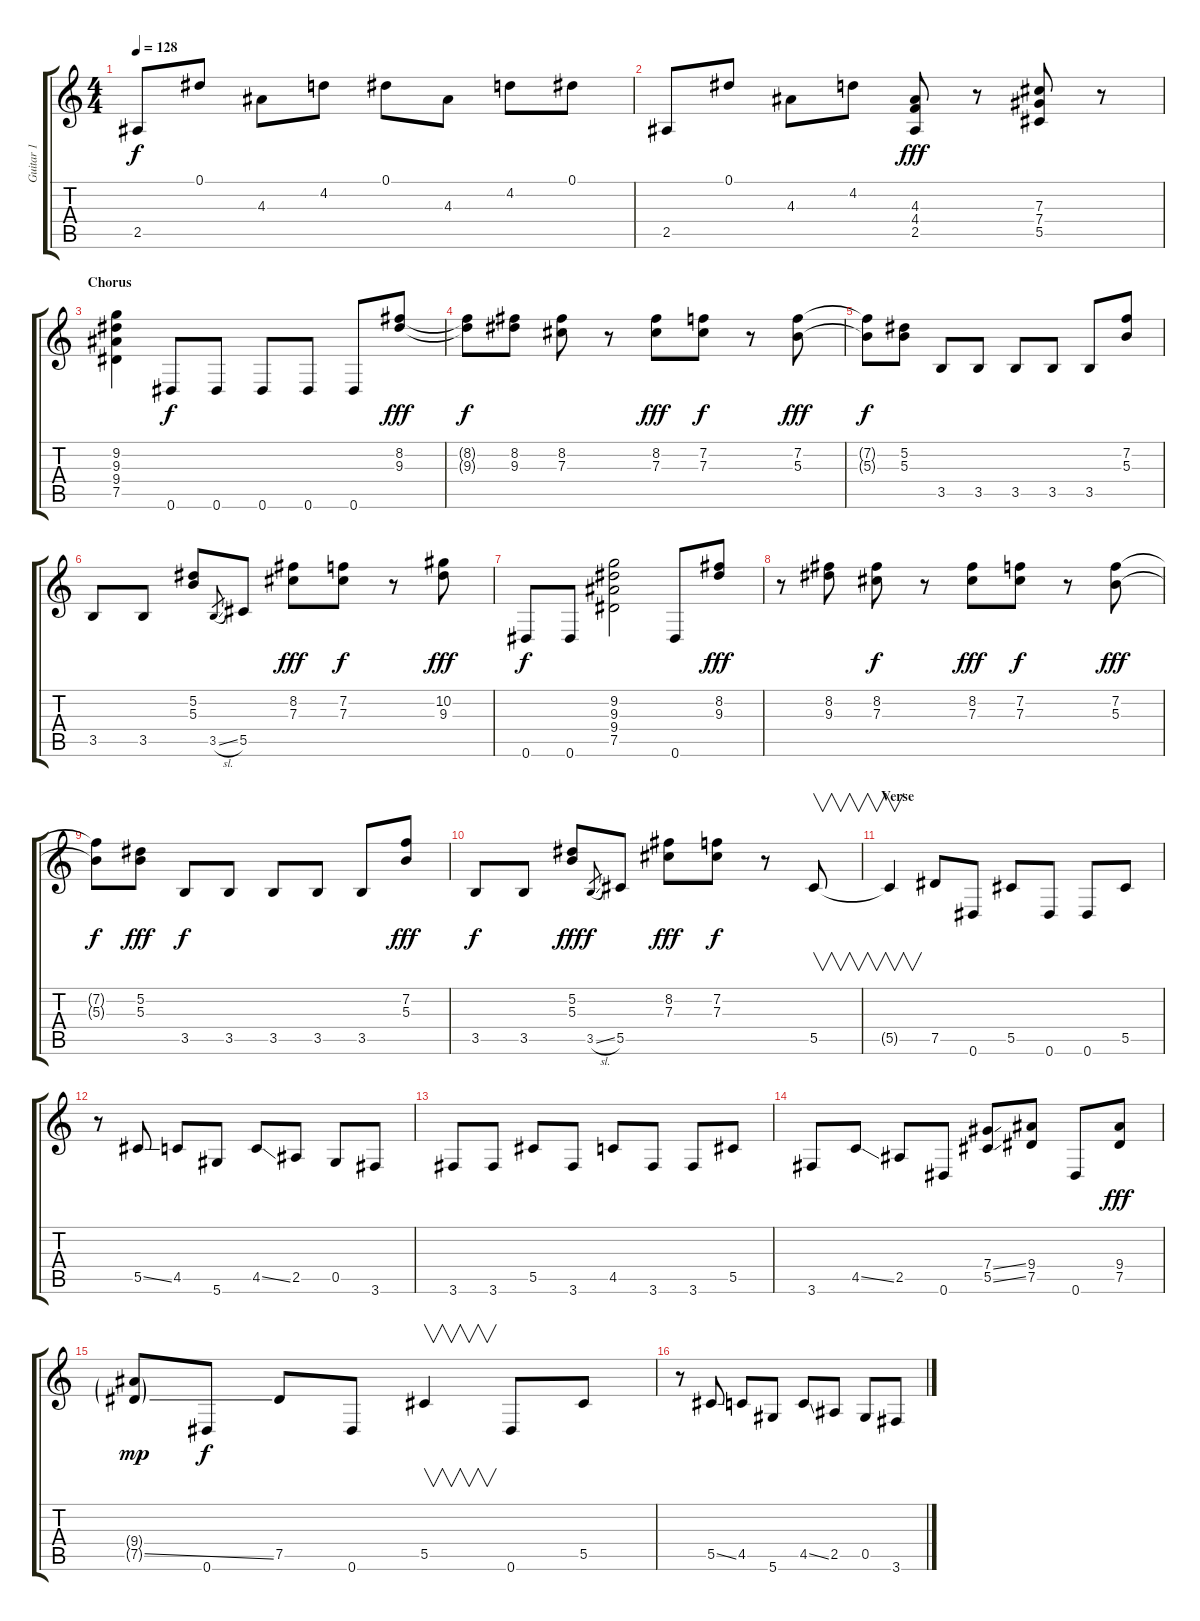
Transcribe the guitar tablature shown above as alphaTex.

\track ("Guitar 1" "Guitar 1") {instrument distortionguitar}
\staff {score tabs}
\tuning (Eb4 Bb3 Gb3 Db3 Ab2 Eb2) {hide}
\ts (4 4)
\tempo 128
\clef g2
\ks c
2.5.8{dy f} 0.1.8 4.3.8 4.2.8 0.1.8 4.3.8 4.2.8 0.1.8 |
2.5.8 0.1.8 4.3.8 4.2.8 (4.3 4.4 2.5).8{dy fff} r.8 (7.3 7.4 5.5).8 r.8 |
\section ("" "Chorus")
(9.2 9.3 9.4 7.5).4 0.6.8{dy f} 0.6.8 0.6.8 0.6.8 0.6.8 (8.2 9.3).8{dy fff} |
(8.2{t} 9.3{t}).8{dy f} (8.2 9.3).8 (8.2 7.3).8 r.8 (8.2 7.3).8{dy fff} (7.2 7.3).8{dy f} r.8 (7.2 5.3).8{dy fff} |
(7.2{t} 5.3{t}).8{dy f} (5.2 5.3).8 3.5.8 3.5.8 3.5.8 3.5.8 3.5.8 (7.2 5.3).8 |
3.5.8 3.5.8 (5.2 5.3).8 3.5{sl}.8{gr} 5.5.8 (8.2 7.3).8{dy fff} (7.2 7.3).8{dy f} r.8 (10.2 9.3).8{dy fff} |
0.6.8{dy f} 0.6.8 (9.2 9.3 9.4 7.5).2 0.6.8 (8.2 9.3).8{dy fff} |
r.8 (8.2 9.3).8 (8.2 7.3).8{dy f} r.8 (8.2 7.3).8{dy fff} (7.2 7.3).8{dy f} r.8 (7.2 5.3).8{dy fff} |
(7.2{t} 5.3{t}).8{dy f} (5.2 5.3).8{dy fff} 3.5.8{dy f} 3.5.8 3.5.8 3.5.8 3.5.8 (7.2 5.3).8{dy fff} |
3.5.8{dy f} 3.5.8 (5.2 5.3).8{dy fff} 3.5{sl}.8{gr dy f} 5.5.8 (8.2 7.3).8{dy fff} (7.2 7.3).8{dy f} r.8 5.5.8{v} |
\section ("" "Verse")
5.5{t}.4{v} 7.5.8 0.6.8 5.5.8 0.6.8 0.6.8 5.5.8 |
r.8 5.5{ss}.8 4.5.8 5.6.8 4.5{ss}.8 2.5.8 0.5.8 3.6.8 |
3.6.8 3.6.8 5.5.8 3.6.8 4.5.8 3.6.8 3.6.8 5.5.8 |
3.6.8 4.5{ss}.8 2.5.8 0.6.8 (7.4{ss} 5.5{ss}).8 (9.4 7.5).8 0.6.8 (9.4 7.5).8{dy fff} |
(9.4{g} 7.5{ss g}).8{dy mp} 0.6.8{dy f} 7.5.8 0.6.8 5.5.4{v} 0.6.8 5.5.8 |
r.8 5.5{ss}.8 4.5.8 5.6.8 4.5{ss}.8 2.5.8 0.5.8 3.6.8
